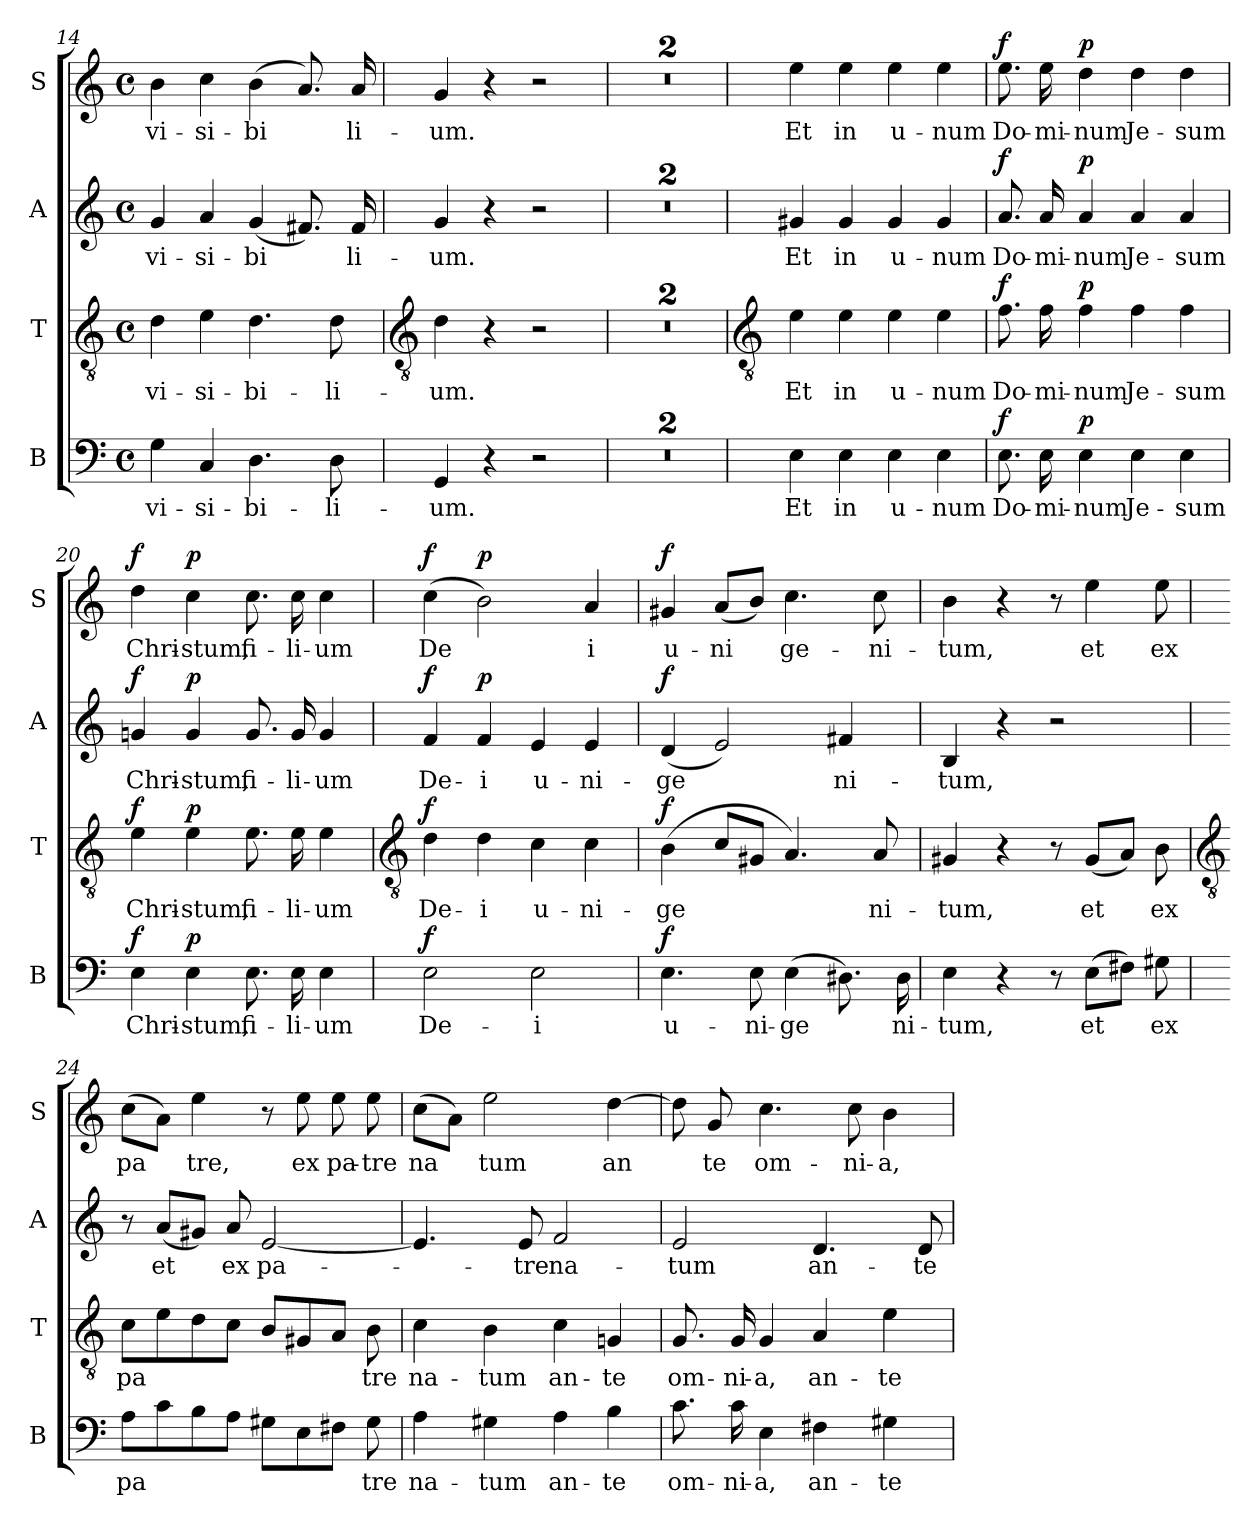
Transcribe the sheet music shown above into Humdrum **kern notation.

**kern	**text	**dynam	**kern	**text	**dynam	**kern	**text	**dynam	**kern	**text	**dynam
*part4	*part4	*part4	*part3	*part3	*part3	*part2	*part2	*part2	*part1	*part1	*part1
*staff4	*staff4	*staff4	*staff3	*staff3	*staff3	*staff2	*staff2	*staff2	*staff1	*staff1	*staff1
*I"B	*	*	*I"T	*	*	*I"A	*	*	*I"S	*	*
*I'B	*	*	*I'T	*	*	*I'A	*	*	*I'S	*	*
*clefF4	*	*	*clefGv2	*	*	*clefG2	*	*	*clefG2	*	*
*k[]	*	*	*k[]	*	*	*k[]	*	*	*k[]	*	*
*C:	*	*	*C:	*	*	*C:	*	*	*C:	*	*
*M4/4	*	*	*M4/4	*	*	*M4/4	*	*	*M4/4	*	*
*met(c)	*	*	*met(c)	*	*	*met(c)	*	*	*met(c)	*	*
=14	=14	=14	=14	=14	=14	=14	=14	=14	=14	=14	=14
!	!LO:LY:b	!	!	!LO:LY:b	!	!	!LO:LY:b	!	!	!LO:LY:b	!
4G	vi-	.	4d	vi-	.	4g	vi-	.	4b	vi-	.
!	!LO:LY:b	!	!	!LO:LY:b	!	!	!LO:LY:b	!	!	!LO:LY:b	!
4C	-si-	.	4e	-si-	.	4a	-si-	.	4cc	-si-	.
!	!LO:LY:b	!	!	!LO:LY:b	!	!	!LO:LY:b	!	!	!LO:LY:b	!
4.D	-bi-	.	4.d	-bi-	.	(<4g	-bi	.	(<4b	-bi	.
.	.	.	.	.	.	8.f#X)	.	.	8.a)	.	.
!	!LO:LY:b	!	!	!LO:LY:b	!	!	!	!	!	!	!
8D	-li-	.	8d	-li-	.	.	.	.	.	.	.
!	!	!	!	!	!	!	!LO:LY:b	!	!	!LO:LY:b	!
.	.	.	.	.	.	16f#	li-	.	16a	li-	.
!!LO:LB:g=z
=15	=15	=15	=15	=15	=15	=15	=15	=15	=15	=15	=15
*	*	*	*clefGv2	*	*	*	*	*	*	*	*
!	!LO:LY:b	!	!	!LO:LY:b	!	!	!LO:LY:b	!	!	!LO:LY:b	!
4GG	-um.	.	4d	-um.	.	4g	-um.	.	4g	-um.	.
4r	.	.	4r	.	.	4r	.	.	4r	.	.
2r	.	.	2r	.	.	2r	.	.	2r	.	.
=16	=16	=16	=16	=16	=16	=16	=16	=16	=16	=16	=16
1r	.	.	1r	.	.	1r	.	.	1r	.	.
=17	=17	=17	=17	=17	=17	=17	=17	=17	=17	=17	=17
1r	.	.	1r	.	.	1r	.	.	1r	.	.
!!LO:LB:g=z
=18	=18	=18	=18	=18	=18	=18	=18	=18	=18	=18	=18
*	*	*	*clefGv2	*	*	*	*	*	*	*	*
!	!LO:LY:b	!	!	!LO:LY:b	!	!	!LO:LY:b	!	!	!LO:LY:b	!
4E	Et	.	4e	Et	.	4g#X	Et	.	4ee	Et	.
!	!LO:LY:b	!	!	!LO:LY:b	!	!	!LO:LY:b	!	!	!LO:LY:b	!
4E	in	.	4e	in	.	4g#	in	.	4ee	in	.
!	!LO:LY:b	!	!	!LO:LY:b	!	!	!LO:LY:b	!	!	!LO:LY:b	!
4E	u-	.	4e	u-	.	4g#	u-	.	4ee	u-	.
!	!LO:LY:b	!	!	!LO:LY:b	!	!	!LO:LY:b	!	!	!LO:LY:b	!
4E	-num	.	4e	-num	.	4g#	-num	.	4ee	-num	.
=19	=19	=19	=19	=19	=19	=19	=19	=19	=19	=19	=19
!	!LO:LY:b	!LO:DY:b	!	!LO:LY:b	!LO:DY:b	!	!LO:LY:b	!LO:DY:b	!	!LO:LY:b	!LO:DY:a
8.E	Do-	f	8.f	Do-	f	8.a	Do-	f	8.ee	Do-	f
!	!LO:LY:b	!	!	!LO:LY:b	!	!	!LO:LY:b	!	!	!LO:LY:b	!
16E	-mi-	.	16f	-mi-	.	16a	-mi-	.	16ee	-mi-	.
!	!LO:LY:b	!LO:DY:a	!	!LO:LY:b	!LO:DY:a	!	!LO:LY:b	!LO:DY:a	!	!LO:LY:b	!LO:DY:a
4E	-num	p	4f	-num	p	4a	-num	p	4dd	-num	p
!	!LO:LY:b	!	!	!LO:LY:b	!	!	!LO:LY:b	!	!	!LO:LY:b	!
4E	Je-	.	4f	Je-	.	4a	Je-	.	4dd	Je-	.
!	!LO:LY:b	!	!	!LO:LY:b	!	!	!LO:LY:b	!	!	!LO:LY:b	!
4E	-sum	.	4f	-sum	.	4a	-sum	.	4dd	-sum	.
=20	=20	=20	=20	=20	=20	=20	=20	=20	=20	=20	=20
!	!LO:LY:b	!LO:DY:b	!	!LO:LY:b	!LO:DY:b	!	!LO:LY:b	!LO:DY:b	!	!LO:LY:b	!LO:DY:b
4E	Chri-	f	4e	Chri-	f	4gn	Chri-	f	4dd	Chri-	f
!	!LO:LY:b	!LO:DY:a	!	!LO:LY:b	!LO:DY:a	!	!LO:LY:b	!LO:DY:a	!	!LO:LY:b	!LO:DY:a
4E	-stum,	p	4e	-stum,	p	4g	-stum,	p	4cc	-stum,	p
!	!LO:LY:b	!	!	!LO:LY:b	!	!	!LO:LY:b	!	!	!LO:LY:b	!
8.E	fi-	.	8.e	fi-	.	8.g	fi-	.	8.cc	fi-	.
!	!LO:LY:b	!	!	!LO:LY:b	!	!	!LO:LY:b	!	!	!LO:LY:b	!
16E	-li-	.	16e	-li-	.	16g	-li-	.	16cc	-li-	.
!	!LO:LY:b	!	!	!LO:LY:b	!	!	!LO:LY:b	!	!	!LO:LY:b	!
4E	-um	.	4e	-um	.	4g	-um	.	4cc	-um	.
!!LO:LB:g=z
=21	=21	=21	=21	=21	=21	=21	=21	=21	=21	=21	=21
*	*	*	*clefGv2	*	*	*	*	*	*	*	*
!	!LO:LY:b	!LO:DY:b	!	!LO:LY:b	!LO:DY:b	!	!LO:LY:b	!LO:DY:b	!	!LO:LY:b	!LO:DY:b
2E	De-	f	4d	De-	f	4f	De-	f	(>4cc	De	f
!	!	!	!	!LO:LY:b	!	!	!LO:LY:b	!LO:DY:a	!	!	!LO:DY:a
.	.	.	4d	-i	.	4f	-i	p	2b)	.	p
!	!LO:LY:b	!	!	!LO:LY:b	!	!	!LO:LY:b	!	!	!	!
2E	-i	.	4c	u-	.	4e	u-	.	.	.	.
!	!	!	!	!LO:LY:b	!	!	!LO:LY:b	!	!	!LO:LY:b	!
.	.	.	4c	-ni-	.	4e	-ni-	.	4a	i	.
=22	=22	=22	=22	=22	=22	=22	=22	=22	=22	=22	=22
!	!LO:LY:b	!LO:DY:b	!	!LO:LY:b	!LO:DY:a	!	!LO:LY:b	!LO:DY:a	!	!LO:LY:b	!LO:DY:a
4.E	u-	f	(<4B	-ge	f	(<4d	-ge	f	4g#X	u-	f
!	!	!	!	!	!	!	!	!	!	!LO:LY:b	!
.	.	.	8cL	.	.	2e)	.	.	(<8aL	-ni	.
!	!LO:LY:b	!	!	!	!	!	!	!	!	!	!
8E	-ni-	.	8G#XJ	.	.	.	.	.	8bJ)	.	.
!	!LO:LY:b	!	!	!	!	!	!	!	!	!LO:LY:b	!
(>4E	-ge	.	4.A)	.	.	.	.	.	4.cc	ge-	.
!	!	!	!	!	!	!	!LO:LY:b	!	!	!	!
8.D#X)	.	.	.	.	.	4f#X	ni-	.	.	.	.
!	!	!	!	!LO:LY:b	!	!	!	!	!	!LO:LY:b	!
.	.	.	8A	ni-	.	.	.	.	8cc	-ni-	.
!	!LO:LY:b	!	!	!	!	!	!	!	!	!	!
16D#	ni-	.	.	.	.	.	.	.	.	.	.
=23	=23	=23	=23	=23	=23	=23	=23	=23	=23	=23	=23
!	!LO:LY:b	!	!	!LO:LY:b	!	!	!LO:LY:b	!	!	!LO:LY:b	!
4E	-tum,	.	4G#X	-tum,	.	4B	-tum,	.	4b	-tum,	.
4r	.	.	4r	.	.	4r	.	.	4r	.	.
8r	.	.	8r	.	.	2r	.	.	8r	.	.
!	!LO:LY:b	!	!	!LO:LY:b	!	!	!	!	!	!LO:LY:b	!
(>8EL	et	.	(<8G#L	et	.	.	.	.	4ee	et	.
8F#XJ)	.	.	8AJ)	.	.	.	.	.	.	.	.
!	!LO:LY:b	!	!	!LO:LY:b	!	!	!	!	!	!LO:LY:b	!
8G#X	ex	.	8B	ex	.	.	.	.	8ee	ex	.
!!LO:LB:g=z
=24	=24	=24	=24	=24	=24	=24	=24	=24	=24	=24	=24
*	*	*	*clefGv2	*	*	*	*	*	*	*	*
!	!LO:LY:b	!	!	!LO:LY:b	!	!	!	!	!	!LO:LY:b	!
8AL	pa	.	8cL	pa	.	8r	.	.	(>8ccL	pa	.
!	!	!	!	!	!	!	!LO:LY:b	!	!	!	!
8c	.	.	8e	.	.	(<8aL	et	.	8aJ)	.	.
!	!	!	!	!	!	!	!	!	!	!LO:LY:b	!
8B	.	.	8d	.	.	8g#XJ)	.	.	4ee	tre,	.
!	!	!	!	!	!	!	!LO:LY:b	!	!	!	!
8AJ	.	.	8cJ	.	.	8a	ex	.	.	.	.
!	!	!	!	!	!	!	!LO:LY:b	!	!	!	!
8G#XL	.	.	8BL	.	.	[2e	pa-	.	8r	.	.
!	!	!	!	!	!	!	!	!	!	!LO:LY:b	!
8E	.	.	8G#X	.	.	.	.	.	8ee	ex	.
!	!	!	!	!	!	!	!	!	!	!LO:LY:b	!
8F#XJ	.	.	8AJ	.	.	.	.	.	8ee	pa-	.
!	!LO:LY:b	!	!	!LO:LY:b	!	!	!	!	!	!LO:LY:b	!
8G#	tre	.	8B	tre	.	.	.	.	8ee	-tre	.
=25	=25	=25	=25	=25	=25	=25	=25	=25	=25	=25	=25
!	!LO:LY:b	!	!	!LO:LY:b	!	!	!	!	!	!LO:LY:b	!
4A	na-	.	4c	na-	.	4.e]	.	.	(>8ccL	na	.
.	.	.	.	.	.	.	.	.	8aJ)	.	.
!	!LO:LY:b	!	!	!LO:LY:b	!	!	!	!	!	!LO:LY:b	!
4G#X	-tum	.	4B	-tum	.	.	.	.	2ee	tum	.
!	!	!	!	!	!	!	!LO:LY:b	!	!	!	!
.	.	.	.	.	.	8e	-tre	.	.	.	.
!	!LO:LY:b	!	!	!LO:LY:b	!	!	!LO:LY:b	!	!	!	!
4A	an-	.	4c	an-	.	2f	na-	.	.	.	.
!	!LO:LY:b	!	!	!LO:LY:b	!	!	!	!	!	!LO:LY:b	!
4B	-te	.	4Gn	-te	.	.	.	.	[4dd	an	.
=26	=26	=26	=26	=26	=26	=26	=26	=26	=26	=26	=26
!	!LO:LY:b	!	!	!LO:LY:b	!	!	!LO:LY:b	!	!	!	!
8.c	om-	.	8.G	om-	.	2e	-tum	.	8dd]	.	.
!	!	!	!	!	!	!	!	!	!	!LO:LY:b	!
.	.	.	.	.	.	.	.	.	8g	te	.
!	!LO:LY:b	!	!	!LO:LY:b	!	!	!	!	!	!	!
16c	-ni-	.	16G	-ni-	.	.	.	.	.	.	.
!	!LO:LY:b	!	!	!LO:LY:b	!	!	!	!	!	!LO:LY:b	!
4E	-a,	.	4G	-a,	.	.	.	.	4.cc	om-	.
!	!LO:LY:b	!	!	!LO:LY:b	!	!	!LO:LY:b	!	!	!	!
4F#X	an-	.	4A	an-	.	4.d	an-	.	.	.	.
!	!	!	!	!	!	!	!	!	!	!LO:LY:b	!
.	.	.	.	.	.	.	.	.	8cc	-ni-	.
!	!LO:LY:b	!	!	!LO:LY:b	!	!	!	!	!	!LO:LY:b	!
4G#X	-te	.	4e	-te	.	.	.	.	4b	-a,	.
!	!	!	!	!	!	!	!LO:LY:b	!	!	!	!
.	.	.	.	.	.	8d	-te	.	.	.	.
=	=	=	=	=	=	=	=	=	=	=	=
*-	*-	*-	*-	*-	*-	*-	*-	*-	*-	*-	*-
